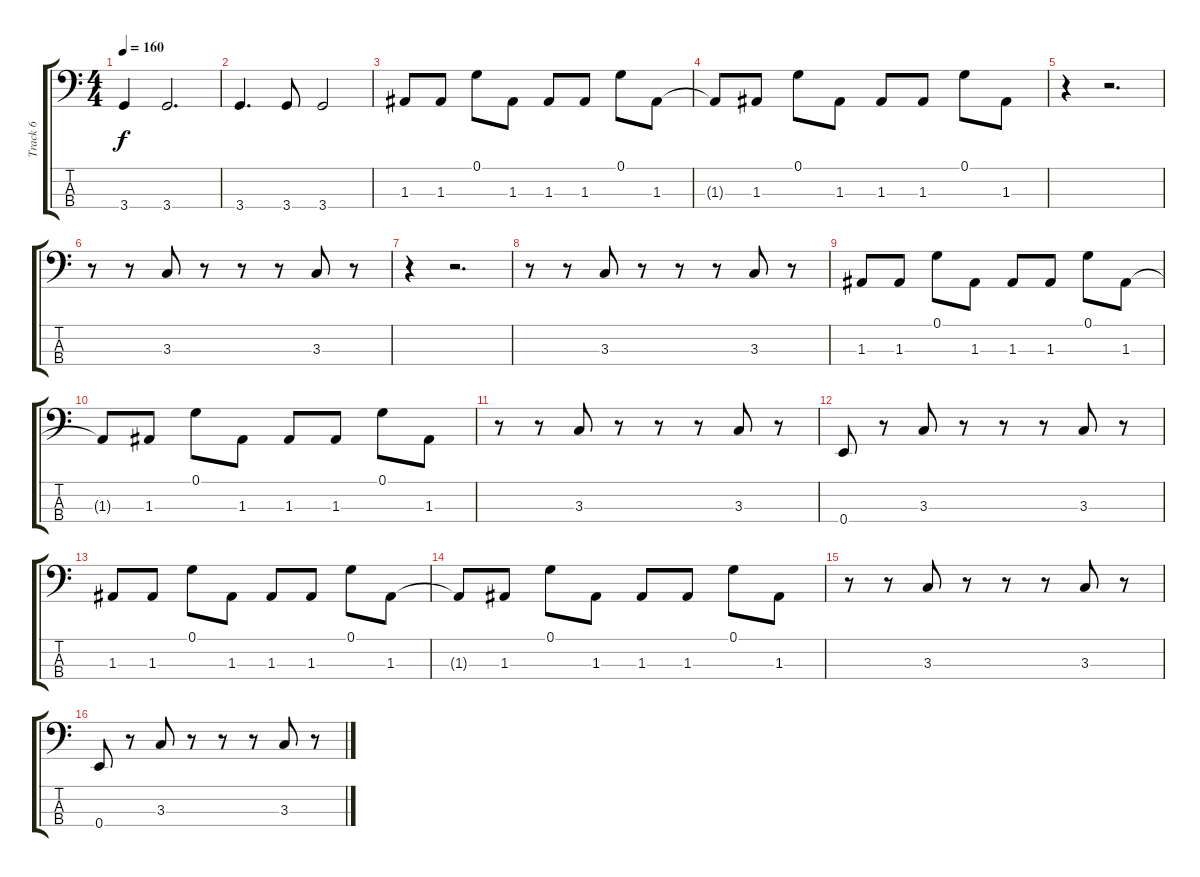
\track ("Track 6" "Track 6") {instrument electricbasspick}
\staff {score tabs}
\tuning (G2 D2 A1 E1) {hide}
\ts (4 4)
\tempo 160
\clef f4
\ks c
3.4.4{dy f} 3.4.2{d} |
3.4.4{d} 3.4.8 3.4.2 |
1.3.8 1.3.8 0.1.8 1.3.8 1.3.8 1.3.8 0.1.8 1.3.8 |
1.3{t}.8 1.3.8 0.1.8 1.3.8 1.3.8 1.3.8 0.1.8 1.3.8 |
r.4 r.2{d} |
r.8 r.8 3.3.8 r.8 r.8 r.8 3.3.8 r.8 |
r.4 r.2{d} |
r.8 r.8 3.3.8 r.8 r.8 r.8 3.3.8 r.8 |
1.3.8 1.3.8 0.1.8 1.3.8 1.3.8 1.3.8 0.1.8 1.3.8 |
1.3{t}.8 1.3.8 0.1.8 1.3.8 1.3.8 1.3.8 0.1.8 1.3.8 |
r.8 r.8 3.3.8 r.8 r.8 r.8 3.3.8 r.8 |
0.4.8 r.8 3.3.8 r.8 r.8 r.8 3.3.8 r.8 |
1.3.8 1.3.8 0.1.8 1.3.8 1.3.8 1.3.8 0.1.8 1.3.8 |
1.3{t}.8 1.3.8 0.1.8 1.3.8 1.3.8 1.3.8 0.1.8 1.3.8 |
r.8 r.8 3.3.8 r.8 r.8 r.8 3.3.8 r.8 |
0.4.8 r.8 3.3.8 r.8 r.8 r.8 3.3.8 r.8
